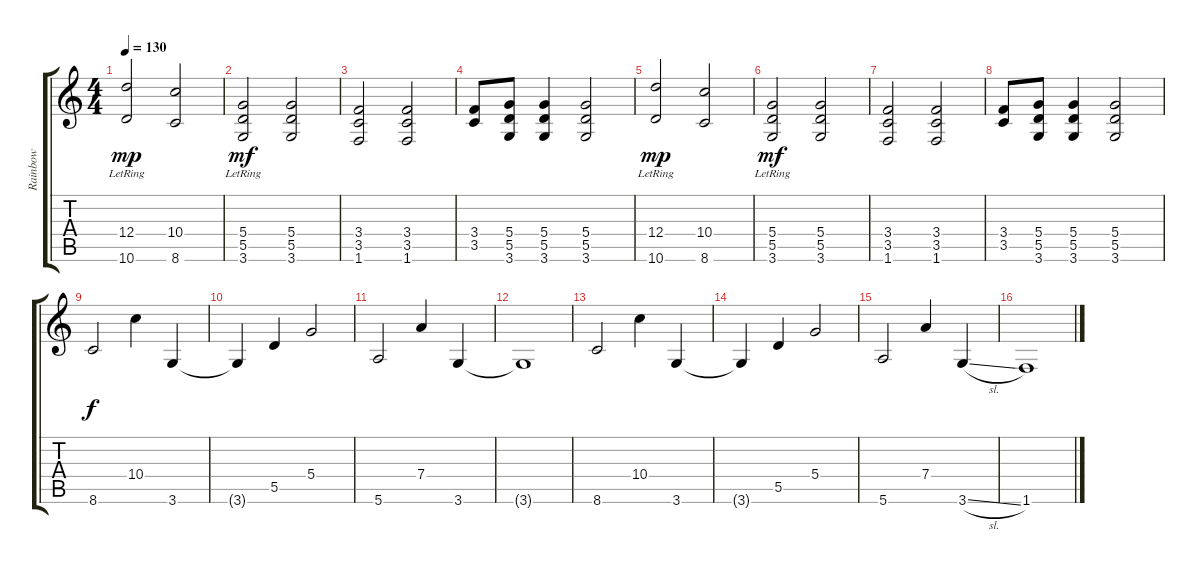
\track ("Rainbow" "Rainbow") {instrument overdrivenguitar}
\staff {score tabs}
\tuning (E4 B3 G3 D3 A2 E2) {hide}
\ts (4 4)
\tempo 130
\clef g2
\ks c
(12.4{lr} 10.6{lr}).2{dy mp} (10.4 8.6).2 |
(5.4{lr} 5.5{lr} 3.6{lr}).2{dy mf} (5.4 5.5 3.6).2 |
(3.4 3.5 1.6).2 (3.4 3.5 1.6).2 |
(3.4 3.5).8 (5.4 5.5 3.6).8 (5.4 5.5 3.6).4 (5.4 5.5 3.6).2 |
(12.4{lr} 10.6{lr}).2{dy mp} (10.4 8.6).2 |
(5.4{lr} 5.5{lr} 3.6{lr}).2{dy mf} (5.4 5.5 3.6).2 |
(3.4 3.5 1.6).2 (3.4 3.5 1.6).2 |
(3.4 3.5).8 (5.4 5.5 3.6).8 (5.4 5.5 3.6).4 (5.4 5.5 3.6).2 |
8.6.2{dy f} 10.4.4 3.6.4 |
3.6{t}.4 5.5.4 5.4.2 |
5.6.2 7.4.4 3.6.4 |
3.6{t}.1 |
8.6.2 10.4.4 3.6.4 |
3.6{t}.4 5.5.4 5.4.2 |
5.6.2 7.4.4 3.6{sl}.4 |
1.6.1
